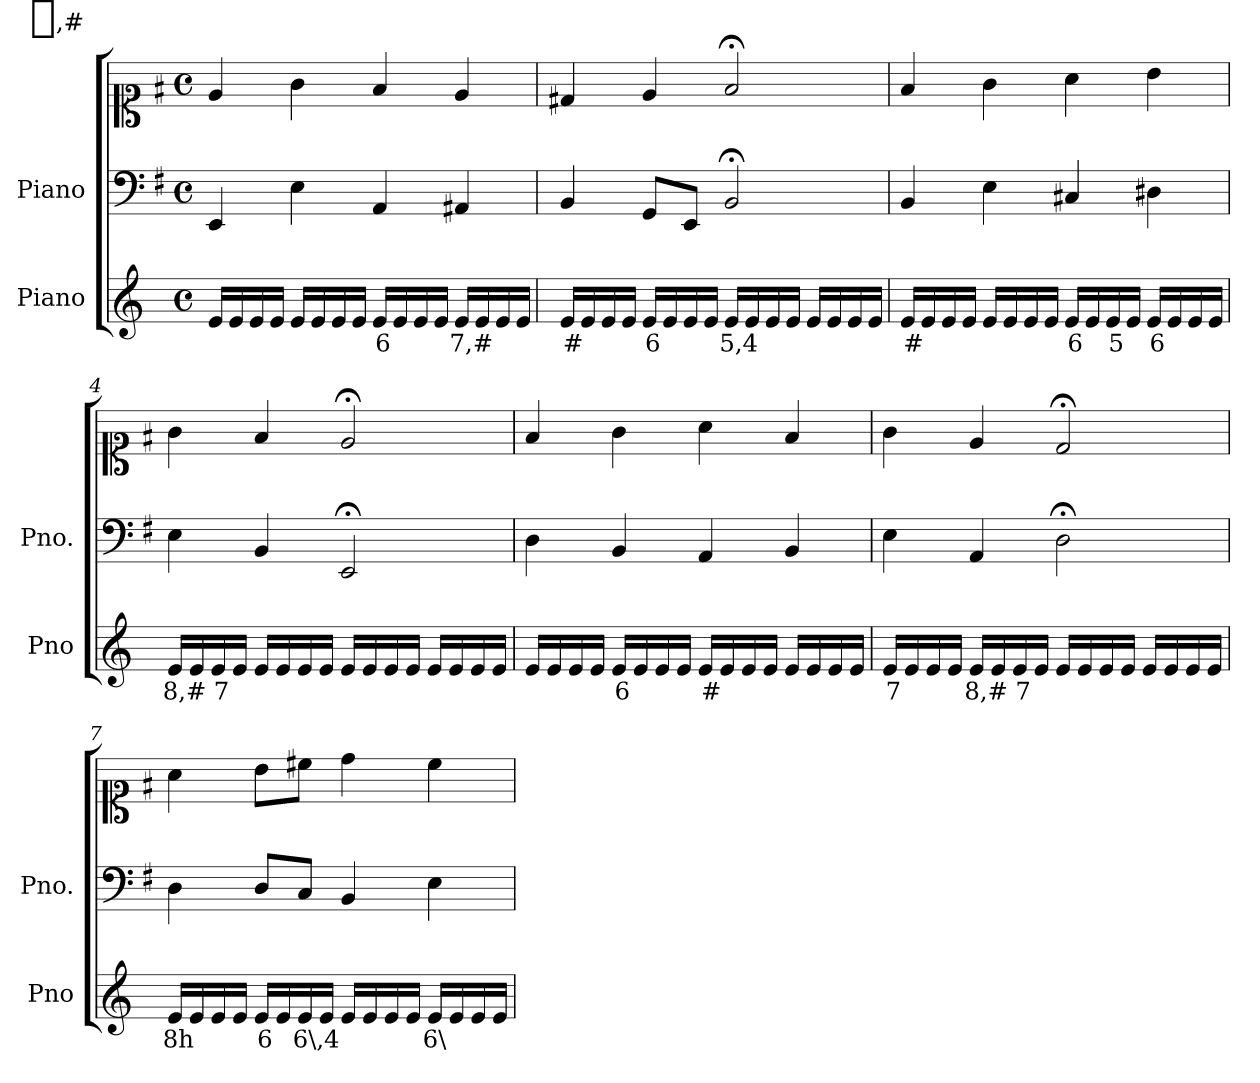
**kern	**text	**kern	**kern
*part2	*part2	*part1	*part1
*staff3	*staff3	*staff2	*staff1
*I"Piano	*	*I"Piano	*
*I'Pno	*	*I'Pno.	*
*clefG2	*	*clefF4	*clefC1
*k[]	*	*k[f#]	*k[f#]
*M4/4	*	*M4/4	*M4/4
*met(c)	*	*met(c)	*met(c)
=1	=1	=1	=1
16e/LL	.	4EE/	4e/
16e/	.	.	.
16e/	.	.	.
16e/JJ	.	.	.
16e/LL	.	4E\	4g\
16e/	.	.	.
16e/	.	.	.
16e/JJ	.	.	.
!	!LO:LY:b	!	!
16e/LL	6	4AA/	4f#/
16e/	.	.	.
16e/	.	.	.
16e/JJ	.	.	.
!	!LO:LY:b	!	!
16e/LL	7,#	4AA#X/	4e/
16e/	.	.	.
16e/	.	.	.
16e/JJ	.	.	.
=2	=2	=2	=2
!	!LO:LY:b	!	!
16e/LL	#	4BB/	4d#X/
16e/	.	.	.
16e/	.	.	.
16e/JJ	.	.	.
!	!LO:LY:b	!	!
16e/LL	6	8GG/L	4e/
16e/	.	.	.
16e/	.	8EE/J	.
16e/JJ	.	.	.
!	!LO:LY:b	!	!
16e/LL	5,4	2BB;</	2f#;</
16e/	.	.	.
16e/	.	.	.
16e/JJ	.	.	.
!	!LO:LY:b	!	!
16e/LL	_,#	.	.
16e/	.	.	.
16e/	.	.	.
16e/JJ	.	.	.
=3	=3	=3	=3
!	!LO:LY:b	!	!
16e/LL	#	4BB/	4f#/
16e/	.	.	.
16e/	.	.	.
16e/JJ	.	.	.
16e/LL	.	4E\	4g\
16e/	.	.	.
16e/	.	.	.
16e/JJ	.	.	.
!	!LO:LY:b	!	!
16e/LL	6	4C#X/	4a\
16e/	.	.	.
!	!LO:LY:b	!	!
16e/	5	.	.
16e/JJ	.	.	.
!	!LO:LY:b	!	!
16e/LL	6	4D#X\	4b\
16e/	.	.	.
16e/	.	.	.
16e/JJ	.	.	.
=4	=4	=4	=4
!	!LO:LY:b	!	!
16e/LL	8,#	4E\	4g\
16e/	.	.	.
!	!LO:LY:b	!	!
16e/	7	.	.
16e/JJ	.	.	.
16e/LL	.	4BB/	4f#/
16e/	.	.	.
16e/	.	.	.
16e/JJ	.	.	.
16e/LL	.	2EE;</	2e;</
16e/	.	.	.
16e/	.	.	.
16e/JJ	.	.	.
16e/LL	.	.	.
16e/	.	.	.
16e/	.	.	.
16e/JJ	.	.	.
=5	=5	=5	=5
16e/LL	.	4D\	4f#/
16e/	.	.	.
16e/	.	.	.
16e/JJ	.	.	.
!	!LO:LY:b	!	!
16e/LL	6	4BB/	4g\
16e/	.	.	.
16e/	.	.	.
16e/JJ	.	.	.
!	!LO:LY:b	!	!
16e/LL	#	4AA/	4a\
16e/	.	.	.
16e/	.	.	.
16e/JJ	.	.	.
16e/LL	.	4BB/	4f#/
16e/	.	.	.
16e/	.	.	.
16e/JJ	.	.	.
=6	=6	=6	=6
!	!LO:LY:b	!	!
16e/LL	7	4E\	4g\
16e/	.	.	.
16e/	.	.	.
16e/JJ	.	.	.
!	!LO:LY:b	!	!
16e/LL	8,#	4AA/	4e/
16e/	.	.	.
!	!LO:LY:b	!	!
16e/	7	.	.
16e/JJ	.	.	.
16e/LL	.	2D;<\	2d;</
16e/	.	.	.
16e/	.	.	.
16e/JJ	.	.	.
16e/LL	.	.	.
16e/	.	.	.
16e/	.	.	.
16e/JJ	.	.	.
=7	=7	=7	=7
!	!LO:LY:b	!	!
16e/LL	8h	4D\	4a\
16e/	.	.	.
16e/	.	.	.
16e/JJ	.	.	.
!	!LO:LY:b	!	!
16e/LL	6	8D/L	8b\L
16e/	.	.	.
!	!LO:LY:b	!	!
16e/	6\,4	8C/J	8cc#X\J
16e/JJ	.	.	.
16e/LL	.	4BB/	4dd\
16e/	.	.	.
16e/	.	.	.
16e/JJ	.	.	.
!	!LO:LY:b	!	!
16e/LL	6\	4E\	4cc#\
16e/	.	.	.
16e/	.	.	.
16e/JJ	.	.	.
=	=	=	=
*-	*-	*-	*-
